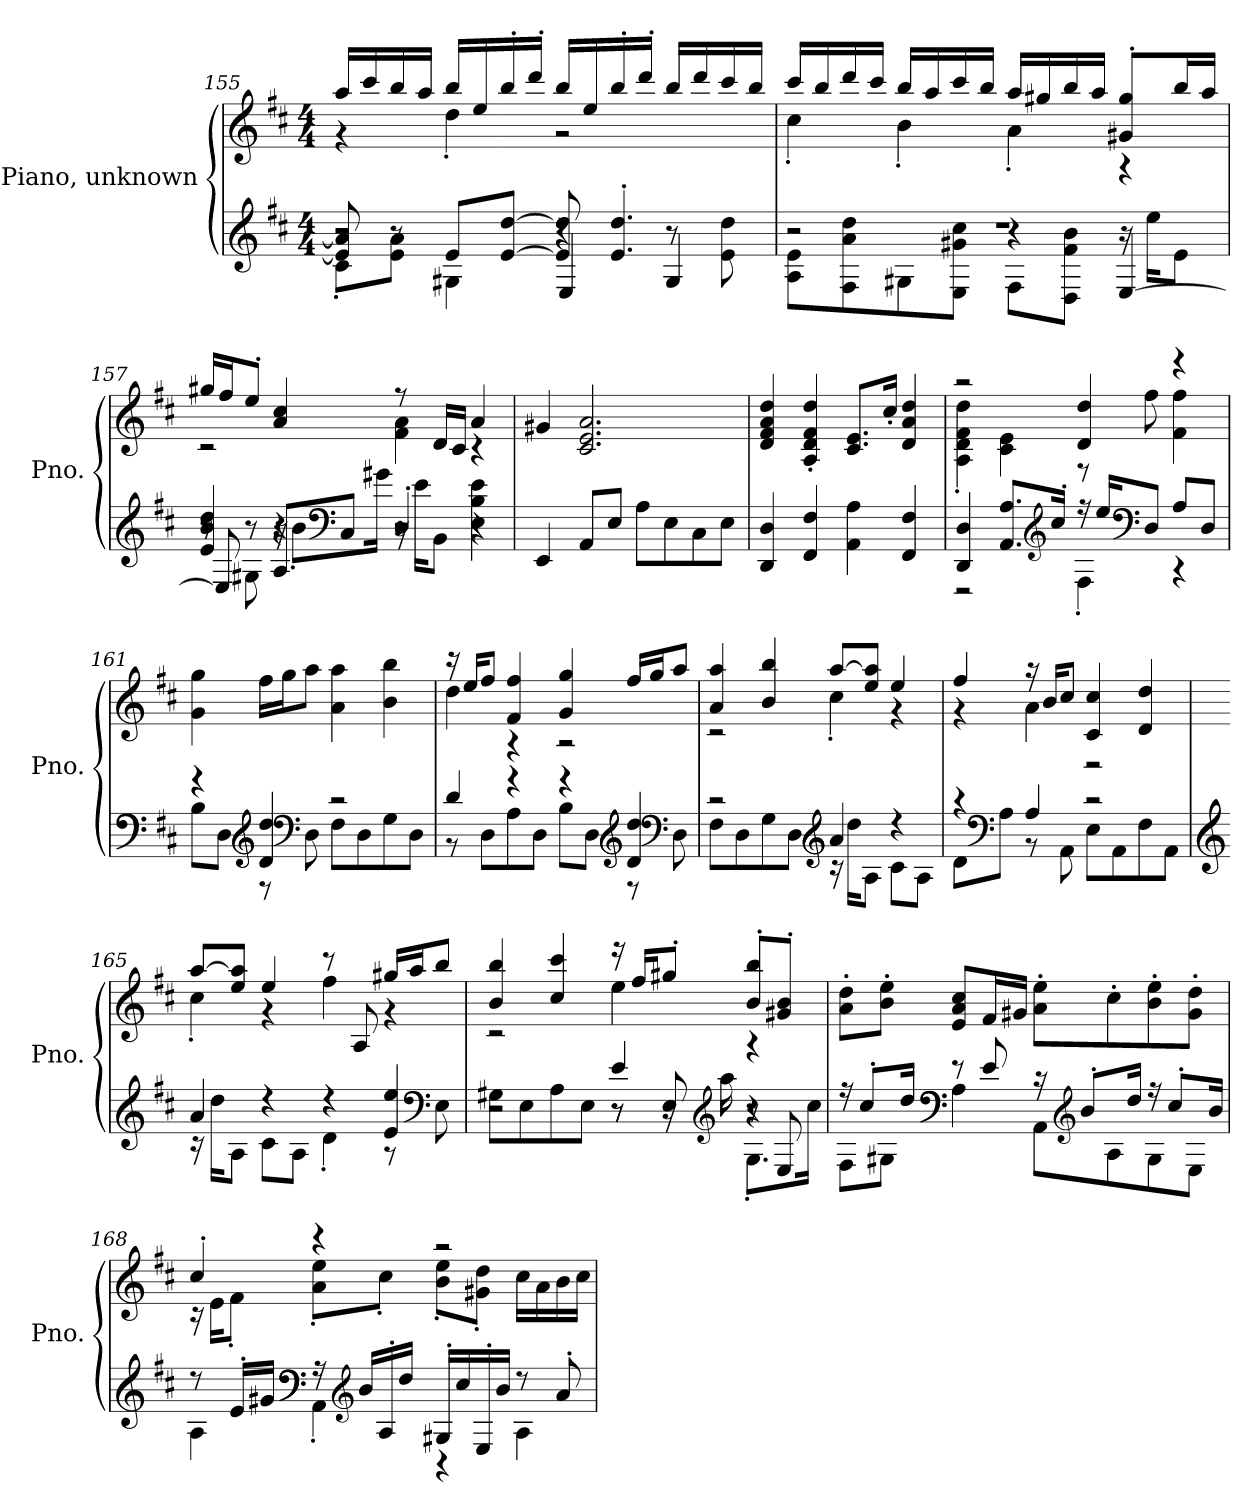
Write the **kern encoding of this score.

**kern	**kern
*part1	*part1
*staff2	*staff1
*I"Piano, unknown	*
*I'Pno.	*
!!LO:PB:g=z
*clefG2	*clefG2
*k[f#c#]	*k[f#c#]
*M4/4	*M4/4
=155	=155
*^	*^
*	*^	*	*
8e/] 8a/]	8c#'\L	2r	16aa/LL	4r
.	.	.	16ccc#/	.
8r	8e\ 8a\J	.	16bb/	.
.	.	.	16aa/JJ	.
8e/L	4G#X\	.	16bb/LL	4dd'\
.	.	.	16ee/	.
[8e/ [8dd/J	.	.	16bb'/	.
.	.	.	16ddd'/JJ	.
8e/] 8dd/]	4r	4E/	16bb/LL	2r
.	.	.	16ee/	.
4.e/' 4.dd/'	.	.	16bb'/	.
.	.	.	16ddd'/JJ	.
.	8r	4G#/	16bb/LL	.
.	.	.	16ddd/	.
.	8e\ 8dd\	.	16ccc#/	.
.	.	.	16bb/JJ	.
=156	=156	=156	=156	=156
1r	8A\ 8e\L	2r	16ccc#/LL	4cc#'\
.	.	.	16bb/	.
.	8F#\ 8a\ 8dd\	.	16ddd/	.
.	.	.	16ccc#/JJ	.
.	8G#X\	.	16bb/LL	4b'\
.	.	.	16aa/	.
.	8E\ 8g#X\ 8cc#\J	.	16ccc#/	.
.	.	.	16bb/JJ	.
.	8F#\L	4r	16aa/LL	4a'\
.	.	.	16gg#X/	.
.	8D\ 8f#\ 8b\J	.	16bb/	.
.	.	.	16aa/JJ	.
.	16r	[4E/	8g#X/' 8gg#/'L	4r
.	16ee\KL	.	.	.
.	8e\J	.	16bb/L	.
.	.	.	16aa/JJ	.
!!LO:LB:g=z	!!
=157	=157	=157	=157	=157
4e/ 4b/ 4dd/	8r	8E/]	16gg#X/LL	2r
.	.	.	16ff#/J	.
.	8G#X\	8r	8ee'/J	.
4r	16r	8A/L	4a/ 4cc#/	.
.	8b'\L	.	.	.
*clefF4	*	*	*	*
.	.	8C#/J	.	.
.	16g#X\Jk	.	.	.
2r	16r	4D'/	8r	4f#\ 4a\
.	16e\KL	.	.	.
.	8BB\J	.	16d/LL	.
.	.	.	16c#/JJ	.
.	4E\ 4B\ 4e\	4r	4a/	4r
*v	*v	*v	*	*
*	*v	*v
=158	=158
4EE/	4g#X/
8AA/L	2.c#/ 2.e/ 2.a/
8E/J	.
8A\L	.
8E\	.
8C#\	.
8E\J	.
=159	=159
4DD/ 4D/	4d/ 4f#/ 4a/ 4dd/
4FF#/ 4F#/	4A/' 4d/' 4f#/' 4dd/'
4AA\ 4A\	8.c#/ 8.e/L
.	16cc#'/Jk
4FF#/ 4F#/	4d/ 4a/ 4dd/
=160	=160
*^	*^
4DD/ 4D/	2r	2r	4A\' 4d\' 4f#\' 4dd\'
8.AA/ 8.A/L	.	.	4c#\ 4e\
*clefG2	*	*	*
16cc#'/Jk	.	.	.
16r	4F#'\	4d/ 4dd/	8r
16ee/KL	.	.	.
*clefF4	*	*	*
8D/J	.	.	8ff#\
8A/L	4r	4r	4f#\ 4ff#\
8D/J	.	.	.
*	*	*v	*v
!!LO:LB:g=z
=161	=161	=161
4r	8B\L	4g\ 4gg\
.	8D\J	.
*clefG2	*	*
4d/ 4dd/	8r	16ff#\LL
.	.	16gg\J
*clefF4	*	*
.	8D\	8aa\J
2r	8F#\L	4a\ 4aa\
.	8D\	.
.	8G\	4b\ 4bb\
.	8D\J	.
=162	=162	=162
*	*	*^
4d/	8r	16r	4dd\
.	.	16ee/KL	.
.	8D\L	8ff#/J	.
4r	8A\	4f#/ 4ff#/	4r
.	8D\J	.	.
4r	8B\L	4g/ 4gg/	2r
.	8D\J	.	.
*clefG2	*	*	*
4d/ 4dd/	8r	16ff#/LL	.
.	.	16gg/J	.
*clefF4	*	*	*
.	8D\	8aa/J	.
=163	=163	=163	=163
2r	8F#\L	4a/ 4aa/	2r
.	8D\	.	.
.	8G\	4b/ 4bb/	.
.	8D\J	.	.
*clefG2	*	*	*
4a/	16r	[8aa/L	4cc#'\
.	16dd\KL	.	.
.	8A\J	8ee/ 8aa/]J	.
4r	8c#\L	4ee/	4r
.	8A\J	.	.
!!LO:LB:g=z	!!
=164	=164	=164	=164
4r	8d\L	4ff#/	4r
*clefF4	*	*	*
.	8A\J	.	.
4A/	8r	16r	4a\
.	.	16b/KL	.
.	8AA\	8cc#/J	.
2r	8E\L	4c#/ 4cc#/	2r
.	8AA\	.	.
.	8F#\	4d/ 4dd/	.
.	8AA\J	.	.
=165	=165	=165	=165
*clefG2	*	*	*
4a/	16r	[8aa/L	4cc#'\
.	16dd\KL	.	.
.	8A\J	8ee/ 8aa/]J	.
4r	8c#\L	4ee/	4r
.	8A\J	.	.
4r	4d'\	8r	4ff#\
.	.	8A/	.
4e/ 4ee/	8r	16gg#X/LL	4r
.	.	16aa/J	.
*clefF4	*	*	*
.	8E\	8bb/J	.
=166	=166	=166	=166
*	*^	*	*
2r	8G#X\L	2r	4b/ 4bb/	2r
.	8E\	.	.	.
.	8A\	.	4cc#/ 4ccc#/	.
.	8E\J	.	.	.
4e/	8r	8r	16r	4ee\
.	.	.	16ff#/KL	.
.	16r	8E/	8gg#X'/J	.
*clefG2	*	*	*	*
.	16aa\	.	.	.
4r	8.G#'\L	8r	8b/' 8bb/'L	4r
.	.	8E/	8g#X/' 8b/'J	.
.	16cc#\Jk	.	.	.
*	*v	*v	*	*
*	*	*v	*v
!!LO:LB:g=z
=167	=167	=167
16r	8F#\L	8a\' 8dd\'L
8cc#'/L	.	.
.	8G#X\J	8b\' 8ee\'J
16dd/Jk	.	.
*clefF4	*	*
8r	4A\	8e/ 8a/ 8cc#/L
8e/	.	16f#/L
.	.	16g#X/JJ
16r	8AA\L	8a\' 8ee\'L
*clefG2	*	*
8b'/L	.	.
.	8A\	8cc#'\
16dd/Jk	.	.
16r	8G#\	8b\' 8ee\'
8cc#'/L	.	.
.	8E\J	8g#\' 8dd\'J
16b/Jk	.	.
=168	=168	=168
*	*	*^
8r	4A\	4cc#'/	16r
.	.	.	16e\KL
16e'/LL	.	.	8f#'\J
16g#X/JJ	.	.	.
*clefF4	*	*	*
16r	4AA'\	4r	8a\' 8ee\'L
*clefG2	*	*	*
16b/LL	.	.	.
16A'/	.	.	8cc#'\J
16dd/JJ	.	.	.
16G#X'/LL	4r	2r	8b\' 8ee\'L
16cc#/	.	.	.
16E'/	.	.	8g#X\' 8dd\'J
16b/JJ	.	.	.
8r	4A\	.	16cc#\LL
.	.	.	16a\
8a'/	.	.	16b\
.	.	.	16cc#\JJ
*v	*v	*	*
*	*v	*v
=	=
*-	*-
